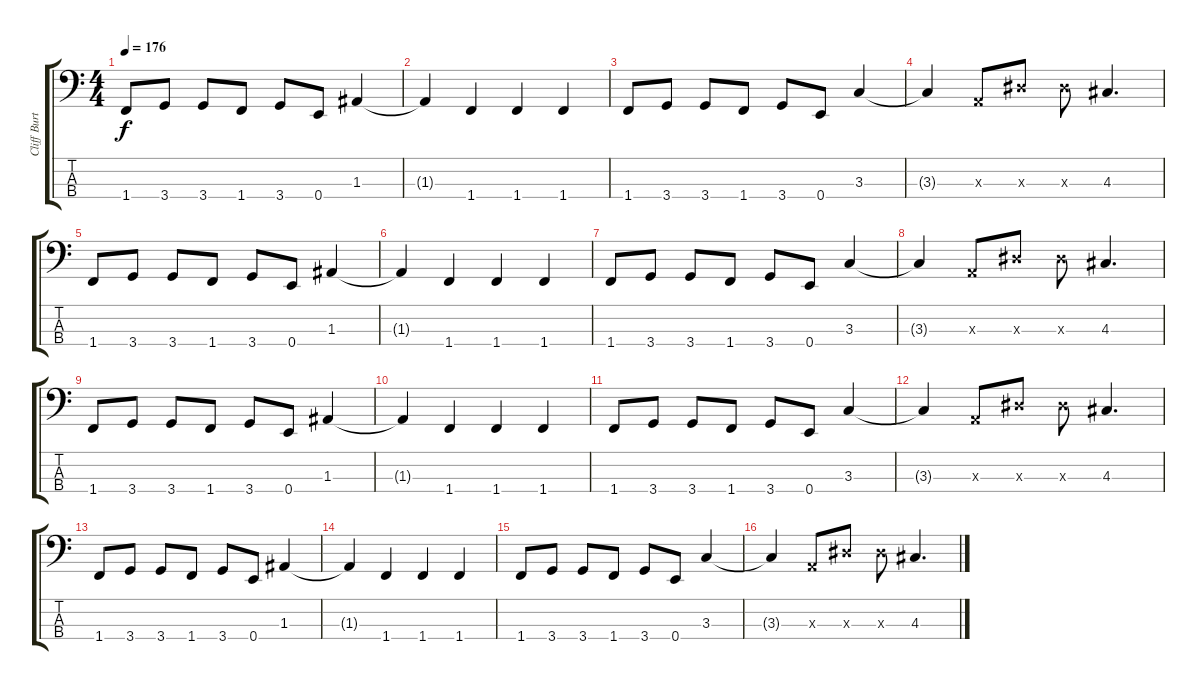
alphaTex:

\track ("Cliff Burton" "Cliff Burt") {instrument electricbasspick}
\staff {score tabs}
\tuning (G2 D2 A1 E1) {hide}
\ts (4 4)
\tempo 176
\clef f4
\ks c
1.4.8{dy f} 3.4.8 3.4.8 1.4.8 3.4.8 0.4.8 1.3.4 |
1.3{t}.4 1.4.4 1.4.4 1.4.4 |
1.4.8 3.4.8 3.4.8 1.4.8 3.4.8 0.4.8 3.3.4 |
3.3{t}.4 0.3{x}.8 6.3{x}.8 6.3{x}.8 4.3.4{d} |
1.4.8 3.4.8 3.4.8 1.4.8 3.4.8 0.4.8 1.3.4 |
1.3{t}.4 1.4.4 1.4.4 1.4.4 |
1.4.8 3.4.8 3.4.8 1.4.8 3.4.8 0.4.8 3.3.4 |
3.3{t}.4 0.3{x}.8 6.3{x}.8 6.3{x}.8 4.3.4{d} |
1.4.8 3.4.8 3.4.8 1.4.8 3.4.8 0.4.8 1.3.4 |
1.3{t}.4 1.4.4 1.4.4 1.4.4 |
1.4.8 3.4.8 3.4.8 1.4.8 3.4.8 0.4.8 3.3.4 |
3.3{t}.4 0.3{x}.8 6.3{x}.8 6.3{x}.8 4.3.4{d} |
1.4.8 3.4.8 3.4.8 1.4.8 3.4.8 0.4.8 1.3.4 |
1.3{t}.4 1.4.4 1.4.4 1.4.4 |
1.4.8 3.4.8 3.4.8 1.4.8 3.4.8 0.4.8 3.3.4 |
3.3{t}.4 0.3{x}.8 6.3{x}.8 6.3{x}.8 4.3.4{d}
